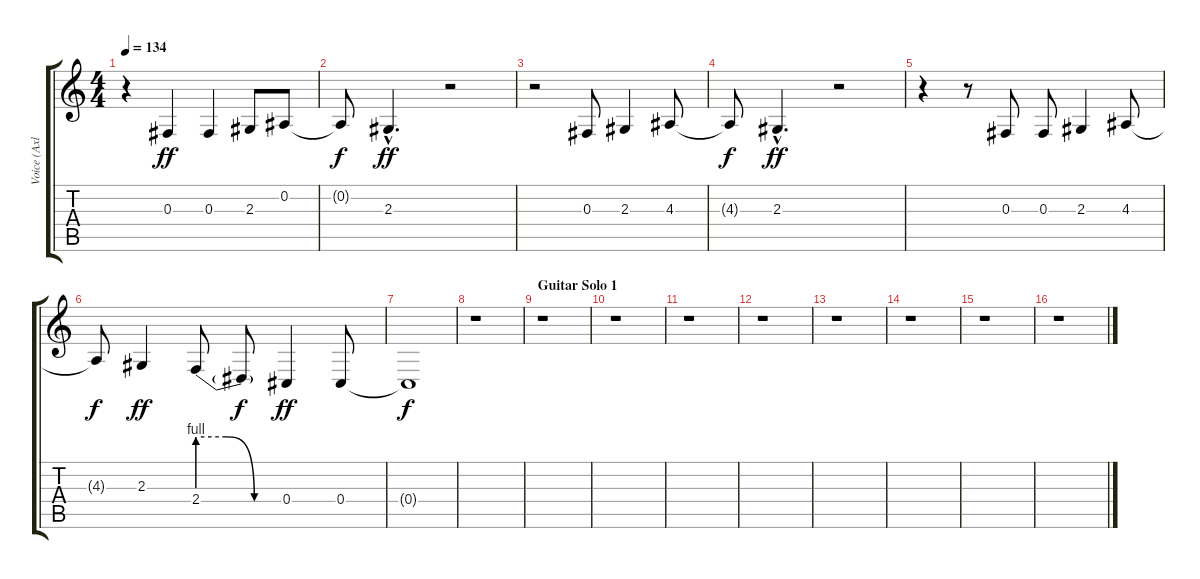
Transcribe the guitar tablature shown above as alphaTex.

\track ("Voice (Axl)" "Voice (Axl") {instrument lead2sawtooth}
\staff {score tabs}
\tuning (Eb4 Bb3 Gb3 Db3 Ab2 Eb2) {hide}
\ts (4 4)
\tempo 134
\clef g2
\ks c
r.4{dy ff} 0.3.4 0.3.4 2.3.8 0.2.8 |
0.2{t}.8{dy f} 2.3{hac}.4{d dy ff} r.2 |
r.2 0.3.8 2.3.4 4.3.8 |
4.3{t}.8{dy f} 2.3{hac}.4{d dy ff} r.2 |
r.4 r.8 0.3.8 0.3.8 2.3.4 4.3.8 |
4.3{t}.8{dy f} 2.3.4{dy ff} 2.4{be (custom 0 4 20 4 40 0 60 0)}.8 2.4{t}.8{dy f} 0.4.4{dy ff} 0.4.8 |
0.4{t}.1{dy f} |
r.1 |
\section ("" "Guitar Solo 1")
r.1 |
r.1 |
r.1 |
r.1 |
r.1 |
r.1 |
r.1 |
r.1
